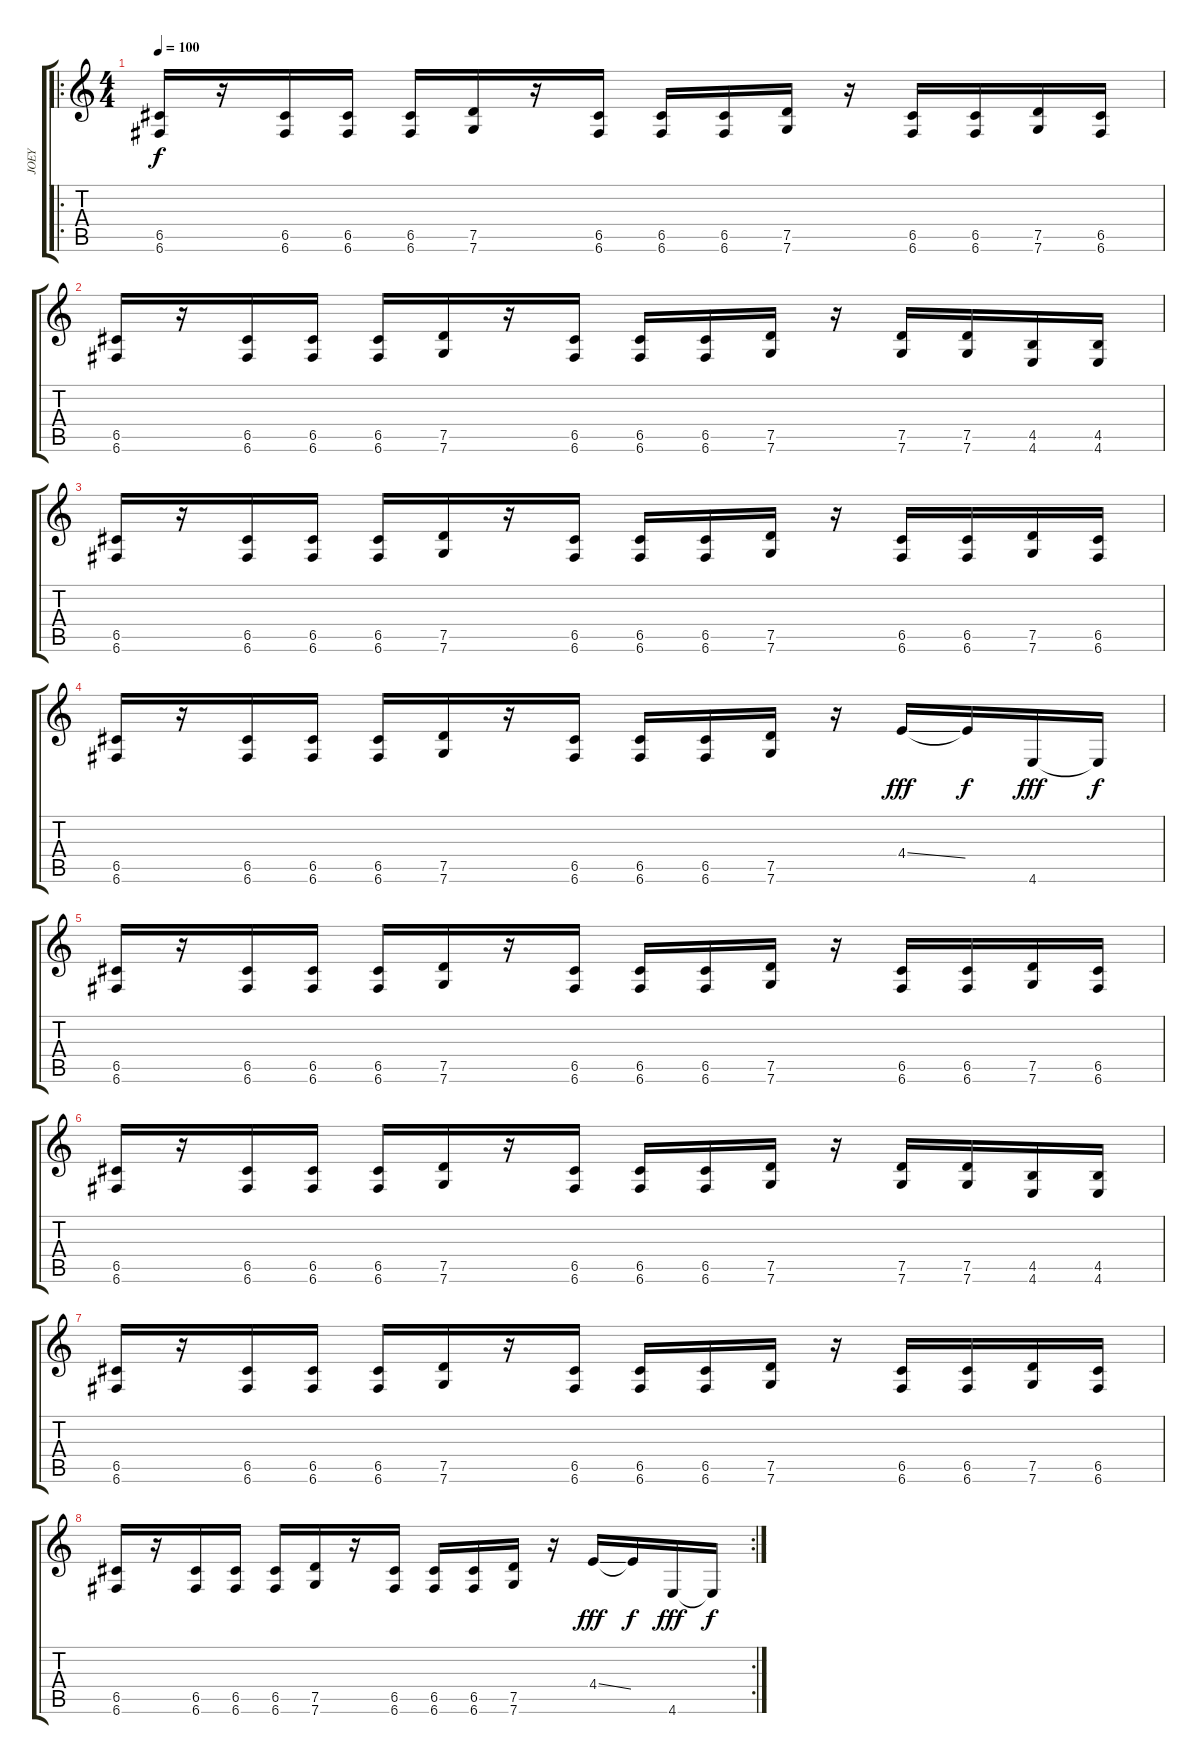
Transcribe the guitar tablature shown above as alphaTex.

\track ("JOEY" "JOEY") {instrument distortionguitar}
\staff {score tabs}
\tuning (D4 A3 F3 C3 G2 C2) {hide}
\ro
\ts (4 4)
\tempo 100
\clef g2
\ks c
(6.5 6.6).16{dy f} r.16 (6.5 6.6).16 (6.5 6.6).16 (6.5 6.6).16 (7.5 7.6).16 r.16 (6.5 6.6).16 (6.5 6.6).16 (6.5 6.6).16 (7.5 7.6).16 r.16 (6.5 6.6).16 (6.5 6.6).16 (7.5 7.6).16 (6.5 6.6).16 |
(6.5 6.6).16 r.16 (6.5 6.6).16 (6.5 6.6).16 (6.5 6.6).16 (7.5 7.6).16 r.16 (6.5 6.6).16 (6.5 6.6).16 (6.5 6.6).16 (7.5 7.6).16 r.16 (7.5 7.6).16 (7.5 7.6).16 (4.5 4.6).16 (4.5 4.6).16 |
(6.5 6.6).16 r.16 (6.5 6.6).16 (6.5 6.6).16 (6.5 6.6).16 (7.5 7.6).16 r.16 (6.5 6.6).16 (6.5 6.6).16 (6.5 6.6).16 (7.5 7.6).16 r.16 (6.5 6.6).16 (6.5 6.6).16 (7.5 7.6).16 (6.5 6.6).16 |
(6.5 6.6).16 r.16 (6.5 6.6).16 (6.5 6.6).16 (6.5 6.6).16 (7.5 7.6).16 r.16 (6.5 6.6).16 (6.5 6.6).16 (6.5 6.6).16 (7.5 7.6).16 r.16 4.4{ss}.16{dy fff} 4.4{t}.16{dy f} 4.6.16{dy fff} 4.6{t}.16{dy f} |
(6.5 6.6).16 r.16 (6.5 6.6).16 (6.5 6.6).16 (6.5 6.6).16 (7.5 7.6).16 r.16 (6.5 6.6).16 (6.5 6.6).16 (6.5 6.6).16 (7.5 7.6).16 r.16 (6.5 6.6).16 (6.5 6.6).16 (7.5 7.6).16 (6.5 6.6).16 |
(6.5 6.6).16 r.16 (6.5 6.6).16 (6.5 6.6).16 (6.5 6.6).16 (7.5 7.6).16 r.16 (6.5 6.6).16 (6.5 6.6).16 (6.5 6.6).16 (7.5 7.6).16 r.16 (7.5 7.6).16 (7.5 7.6).16 (4.5 4.6).16 (4.5 4.6).16 |
(6.5 6.6).16 r.16 (6.5 6.6).16 (6.5 6.6).16 (6.5 6.6).16 (7.5 7.6).16 r.16 (6.5 6.6).16 (6.5 6.6).16 (6.5 6.6).16 (7.5 7.6).16 r.16 (6.5 6.6).16 (6.5 6.6).16 (7.5 7.6).16 (6.5 6.6).16 |
\rc 2
(6.5 6.6).16 r.16 (6.5 6.6).16 (6.5 6.6).16 (6.5 6.6).16 (7.5 7.6).16 r.16 (6.5 6.6).16 (6.5 6.6).16 (6.5 6.6).16 (7.5 7.6).16 r.16 4.4{ss}.16{dy fff} 4.4{t}.16{dy f} 4.6.16{dy fff} 4.6{t}.16{dy f}
